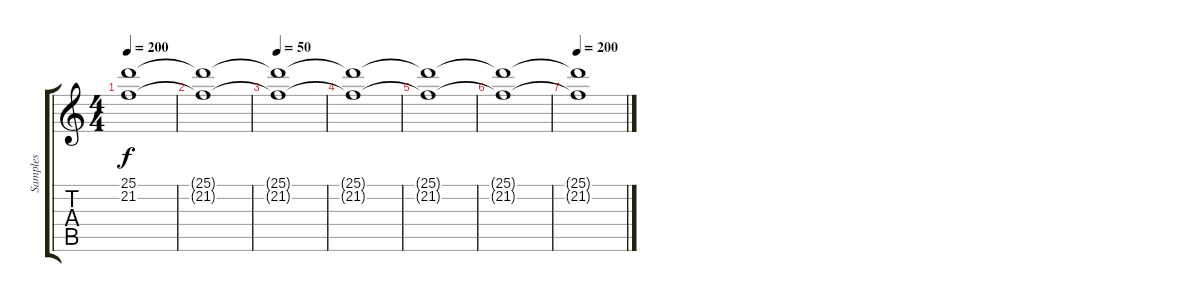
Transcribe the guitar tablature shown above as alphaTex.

\track ("Samples" "Samples") {instrument lead1square}
\staff {score tabs}
\tuning (Db4 Ab3 E3 B2 Gb2 B1) {hide}
\ts (4 4)
\tempo 200
\clef g2
\ks c
(25.1{t} 21.2{t}).1{dy f} |
(25.1{t} 21.2{t}).1 |
\tempo 50
(25.1{t} 21.2{t}).1 |
(25.1{t} 21.2{t}).1 |
(25.1{t} 21.2{t}).1 |
(25.1{t} 21.2{t}).1 |
\tempo 200
(25.1{t} 21.2{t}).1{volume 0}
